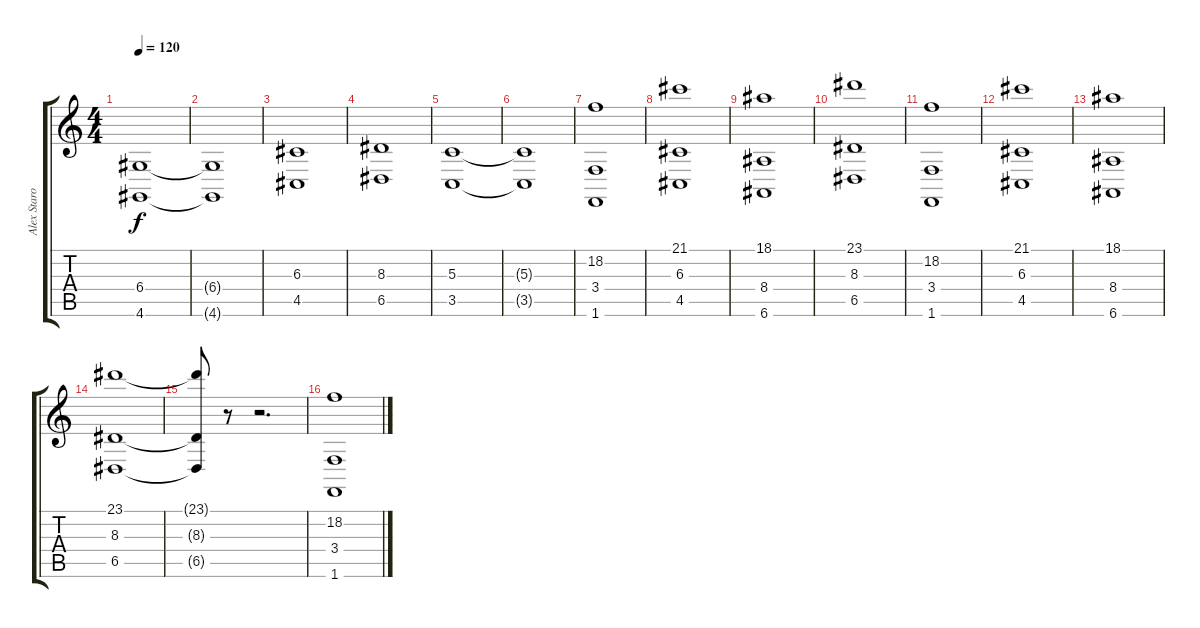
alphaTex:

\track ("Alex Staropoli - Organ / Horn / Timpani" "Alex Staro") {instrument churchorgan}
\staff {score tabs}
\tuning (E4 B3 G3 D3 A2 E2) {hide}
\ts (4 4)
\tempo 120
\clef g2
\ks c
(6.4 4.6).1{dy f} |
(6.4{t} 4.6{t}).1 |
(6.3 4.5).1 |
(8.3 6.5).1 |
(5.3 3.5).1 |
(5.3{t} 3.5{t}).1 |
(18.2 3.4 1.6).1{instrument churchorgan} |
(21.1 6.3 4.5).1 |
(18.1 8.4 6.6).1 |
(23.1 8.3 6.5).1 |
(18.2 3.4 1.6).1{instrument churchorgan} |
(21.1 6.3 4.5).1 |
(18.1 8.4 6.6).1 |
(23.1 8.3 6.5).1 |
(23.1{t} 8.3{t} 6.5{t}).8 r.8 r.2{d} |
(18.2 3.4 1.6).1{instrument churchorgan}
